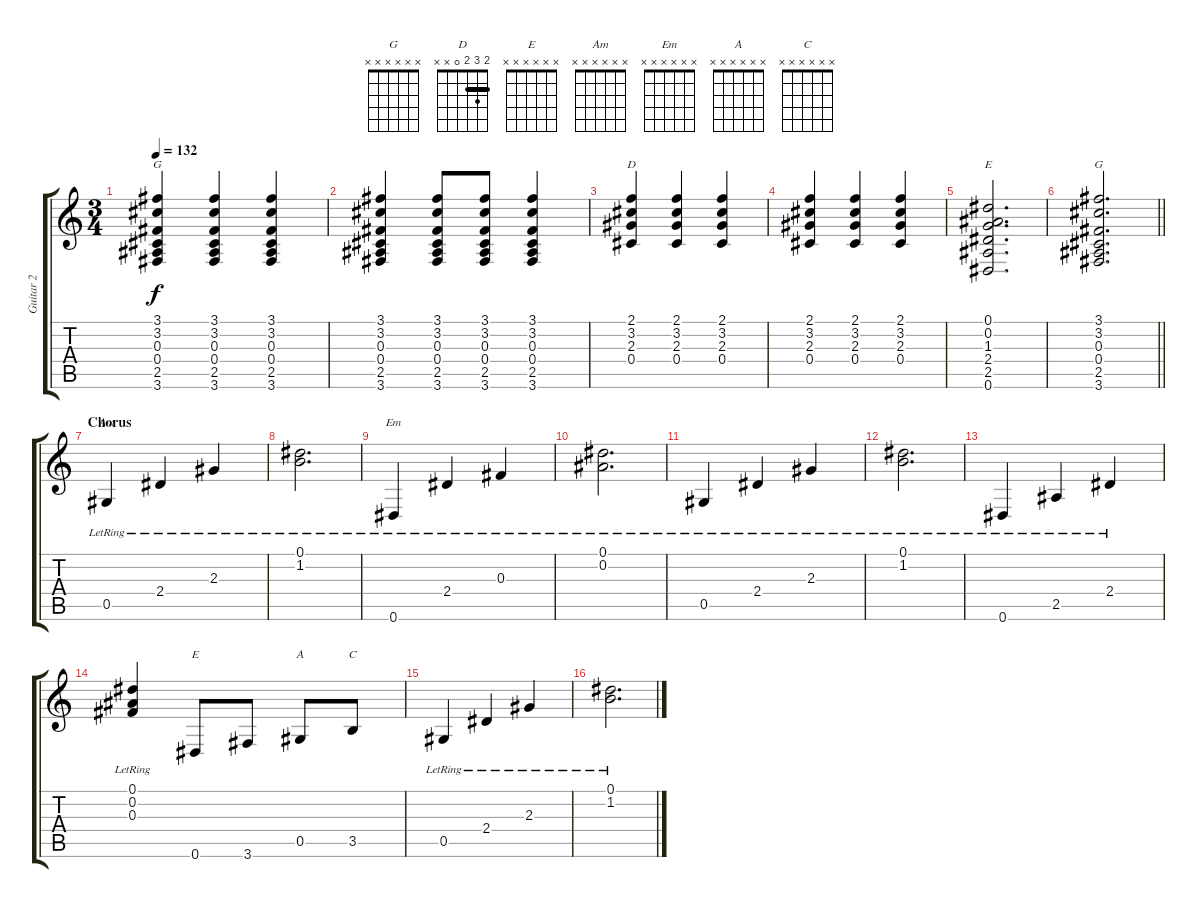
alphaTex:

\track ("Guitar 2" "Guitar 2") {instrument electricguitarclean}
\staff {score tabs}
\tuning (Eb4 Bb3 Gb3 Db3 Ab2 Eb2) {hide}
\chord ("G" 3 3 0 x 2 3) {barre 3}
\chord ("D" 2 3 2 0 x x) {barre 2}
\chord ("E" 0 0 1 2 2 0)
\chord ("G" x x x x x x)
\chord ("Am" x x x x x x)
\chord ("Em" x x x x x x)
\chord ("E" x x x x x x)
\chord ("A" x x x x x x)
\chord ("C" x x x x x x)
\ts (3 4)
\tempo 132
\clef g2
\ks c
(3.1 3.2 0.3 0.4 2.5 3.6).4{ch "G" dy f} (3.1 3.2 0.3 0.4 2.5 3.6).4 (3.1 3.2 0.3 0.4 2.5 3.6).4 |
(3.1 3.2 0.3 0.4 2.5 3.6).4 (3.1 3.2 0.3 0.4 2.5 3.6).8 (3.1 3.2 0.3 0.4 2.5 3.6).8 (3.1 3.2 0.3 0.4 2.5 3.6).4 |
(2.1 3.2 2.3 0.4).4{ch "D"} (2.1 3.2 2.3 0.4).4 (2.1 3.2 2.3 0.4).4 |
(2.1 3.2 2.3 0.4).4 (2.1 3.2 2.3 0.4).4 (2.1 3.2 2.3 0.4).4 |
(0.1 0.2 1.3 2.4 2.5 0.6).2{d ch "E"} |
\barLineRight lightlight
(3.1 3.2 0.3 0.4 2.5 3.6).2{d ch "G"} |
\section ("" "Chorus")
0.5{lr}.4{ch "Am" volume 10} 2.4{lr}.4 2.3{lr}.4 |
(0.1{lr} 1.2{lr}).2{d} |
0.6{lr}.4{ch "Em"} 2.4{lr}.4 0.3{lr}.4 |
(0.1{lr} 0.2{lr}).2{d} |
0.5{lr}.4 2.4{lr}.4 2.3{lr}.4 |
(0.1{lr} 1.2{lr}).2{d} |
0.6{lr}.4 2.5{lr}.4 2.4{lr}.4 |
(0.1{lr} 0.2{lr} 0.3{lr}).4 0.6.8{ch "E"} 3.6.8 0.5.8{ch "A"} 3.5.8{ch "C"} |
0.5{lr}.4 2.4{lr}.4 2.3{lr}.4 |
(0.1{lr} 1.2{lr}).2{d}
